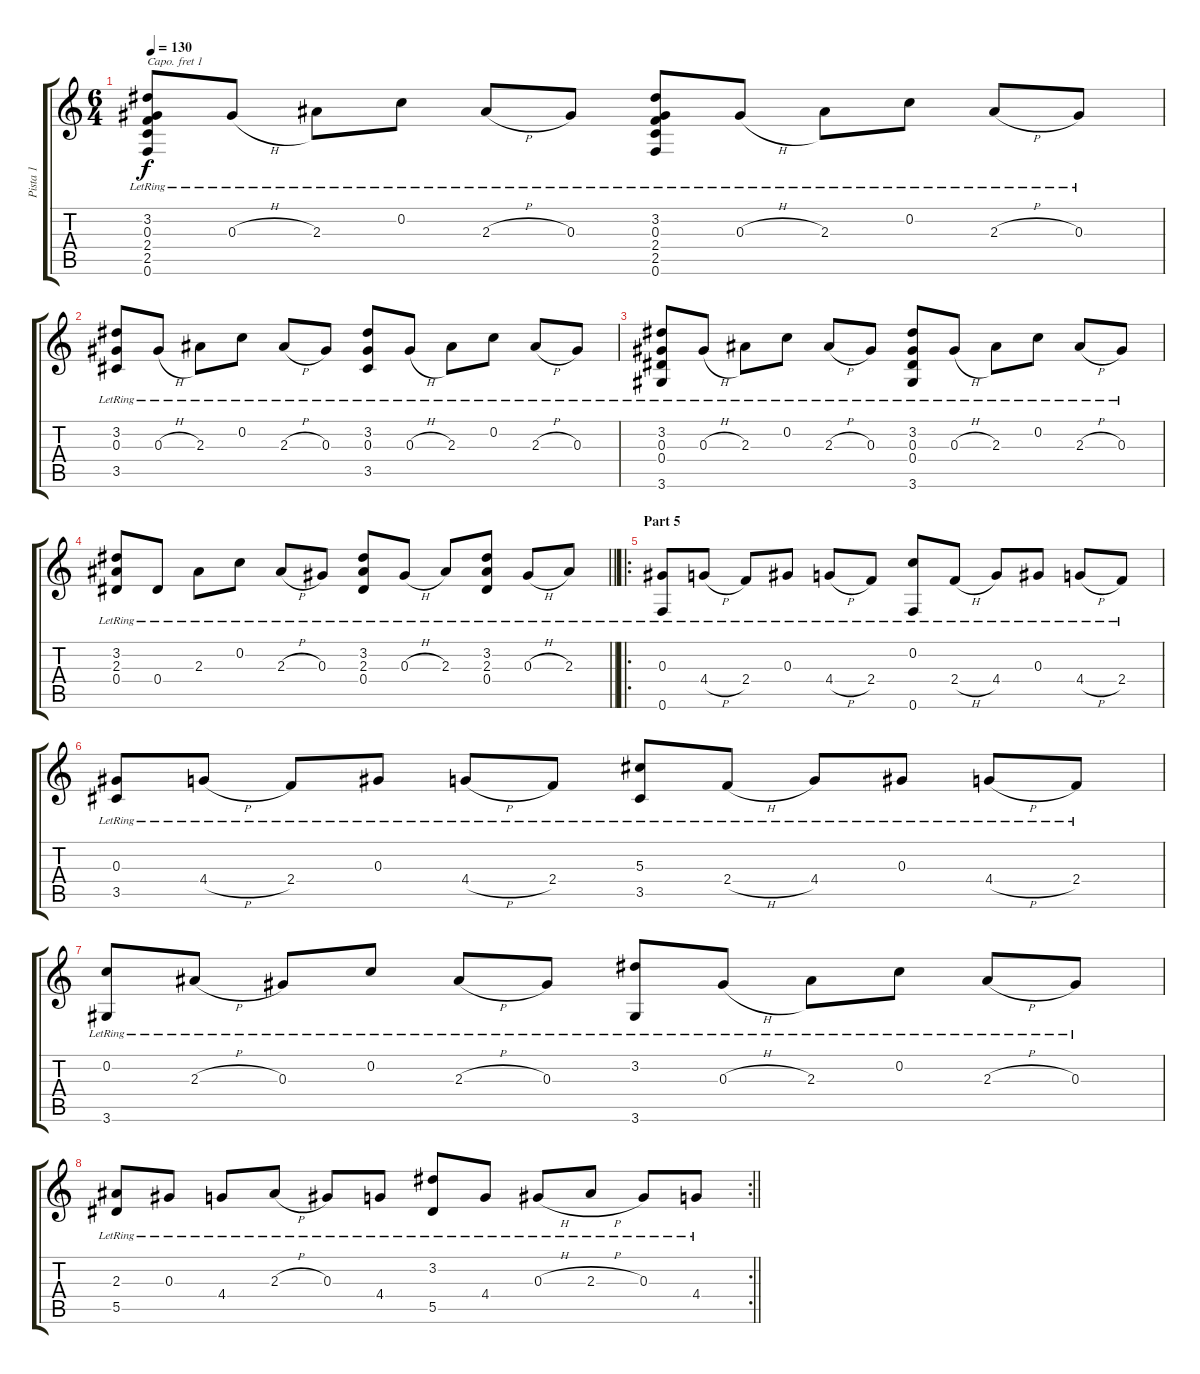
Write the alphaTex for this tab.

\track ("Pista 1" "Pista 1") {instrument acousticguitarsteel}
\staff {score tabs}
\capo 1
\tuning (E4 B3 G3 D3 A2 E2) {hide}
\ts (6 4)
\tempo 130
\clef g2
\ks c
(3.2{lr} 0.3{lr} 2.4{lr} 2.5{lr} 0.6{lr}).8{dy f} 0.3{h lr}.8 2.3{lr}.8 0.2{lr}.8 2.3{h lr}.8 0.3{lr}.8 (3.2{lr} 0.3{lr} 2.4{lr} 2.5{lr} 0.6{lr}).8 0.3{h lr}.8 2.3{lr}.8 0.2{lr}.8 2.3{h lr}.8 0.3{lr}.8 |
(3.2{lr} 0.3{lr} 3.5{lr}).8 0.3{h lr}.8 2.3{lr}.8 0.2{lr}.8 2.3{h lr}.8 0.3{lr}.8 (3.2{lr} 0.3{lr} 3.5{lr}).8 0.3{h lr}.8 2.3{lr}.8 0.2{lr}.8 2.3{h lr}.8 0.3{lr}.8 |
(3.2{lr} 0.3{lr} 0.4{lr} 3.6{lr}).8 0.3{h lr}.8 2.3{lr}.8 0.2{lr}.8 2.3{h lr}.8 0.3{lr}.8 (3.2{lr} 0.3{lr} 0.4{lr} 3.6{lr}).8 0.3{h lr}.8 2.3{lr}.8 0.2{lr}.8 2.3{h lr}.8 0.3{lr}.8 |
\barLineRight lightlight
(3.2{lr} 2.3{lr} 0.4{lr}).8 0.4{lr}.8 2.3{lr}.8 0.2{lr}.8 2.3{h lr}.8 0.3{lr}.8 (3.2{lr} 2.3{lr} 0.4{lr}).8 0.3{h lr}.8 2.3{lr}.8 (3.2{lr} 2.3{lr} 0.4{lr}).8 0.3{h lr}.8 2.3{lr}.8 |
\ro
\section ("" "Part 5")
(0.3{lr} 0.6{lr}).8 4.4{h lr}.8 2.4{lr}.8 0.3{lr}.8 4.4{h lr}.8 2.4{lr}.8 (0.2{lr} 0.6{lr}).8 2.4{h lr}.8 4.4{lr}.8 0.3{lr}.8 4.4{h lr}.8 2.4{lr}.8 |
(0.3{lr} 3.5{lr}).8 4.4{h lr}.8 2.4{lr}.8 0.3{lr}.8 4.4{h lr}.8 2.4{lr}.8 (5.3{lr} 3.5{lr}).8 2.4{h lr}.8 4.4{lr}.8 0.3{lr}.8 4.4{h lr}.8 2.4{lr}.8 |
(0.2{lr} 3.6{lr}).8 2.3{h lr}.8 0.3{lr}.8 0.2{lr}.8 2.3{h lr}.8 0.3{lr}.8 (3.2{lr} 3.6{lr}).8 0.3{h lr}.8 2.3{lr}.8 0.2{lr}.8 2.3{h lr}.8 0.3{lr}.8 |
\rc 2
\barLineRight lightlight
(2.3{lr} 5.5{lr}).8 0.3{lr}.8 4.4{lr}.8 2.3{h lr}.8 0.3{lr}.8 4.4{lr}.8 (3.2{lr} 5.5{lr}).8 4.4{lr}.8 0.3{h lr}.8 2.3{h lr}.8 0.3{lr}.8 4.4{lr}.8
